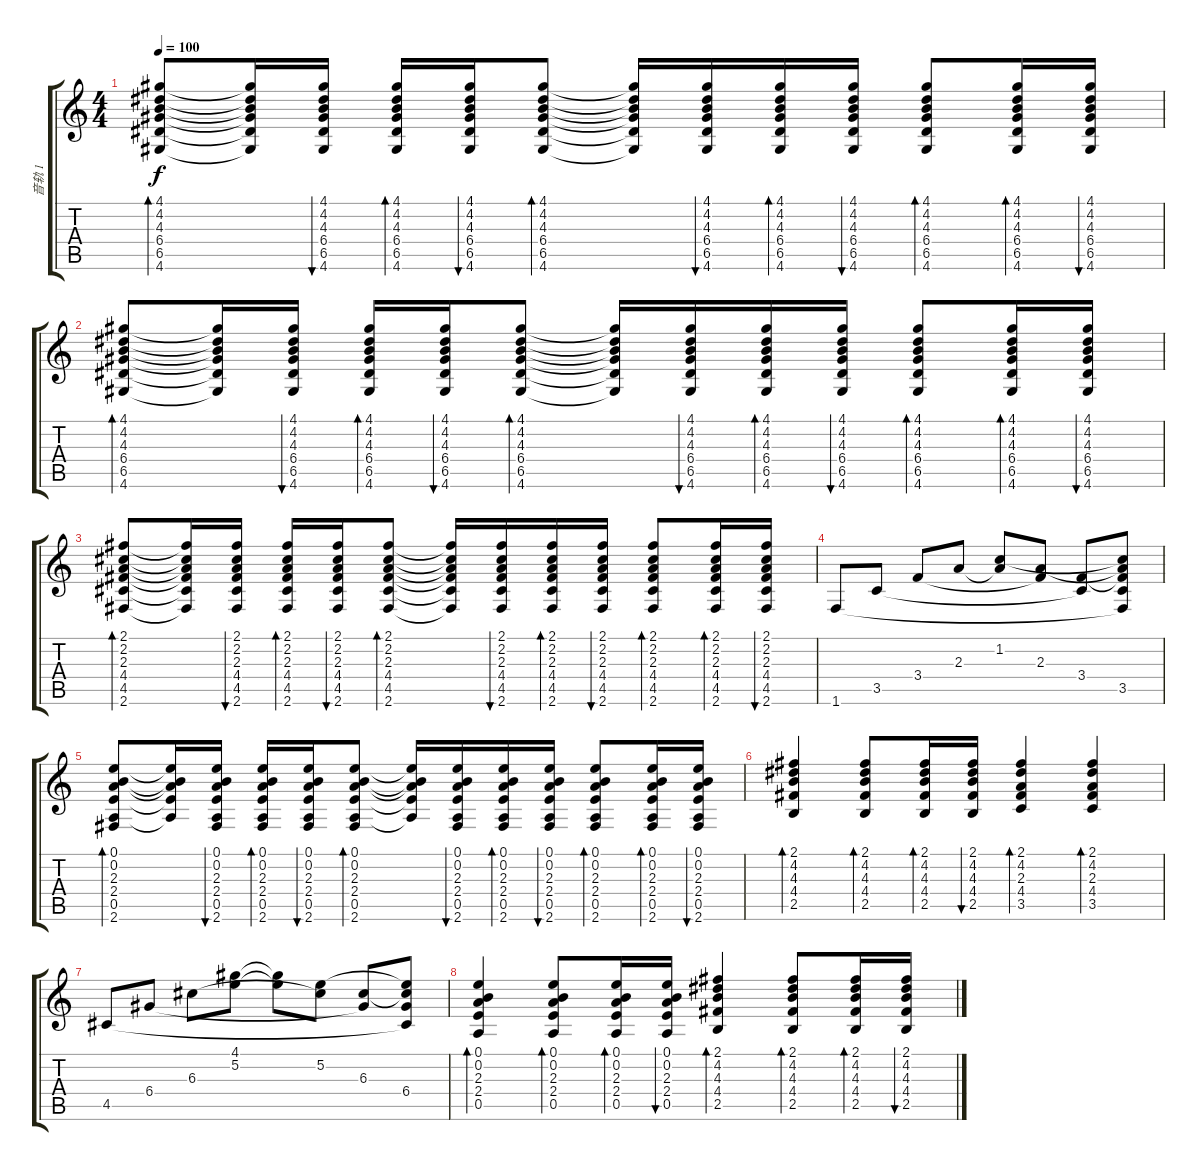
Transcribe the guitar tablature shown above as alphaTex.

\track ("音轨 1" "音轨 1") {instrument acousticguitarsteel}
\staff {score tabs}
\tuning (E4 B3 G3 D3 A2 E2) {hide}
\ts (4 4)
\tempo 100
\clef g2
\ks c
(4.1 4.2 4.3 6.4 6.5 4.6).8{bd 30 dy f} (4.1{t} 4.2{t} 4.3{t} 6.4{t} 6.5{t} 4.6{t}).16 (4.1 4.2 4.3 6.4 6.5 4.6).16{bu 30} (4.1 4.2 4.3 6.4 6.5 4.6).16{bd 30} (4.1 4.2 4.3 6.4 6.5 4.6).16{bu 30} (4.1 4.2 4.3 6.4 6.5 4.6).8{bd 30} (4.1{t} 4.2{t} 4.3{t} 6.4{t} 6.5{t} 4.6{t}).16 (4.1 4.2 4.3 6.4 6.5 4.6).16{bu 30} (4.1 4.2 4.3 6.4 6.5 4.6).16{bd 30} (4.1 4.2 4.3 6.4 6.5 4.6).16{bu 30} (4.1 4.2 4.3 6.4 6.5 4.6).8{bd 30} (4.1 4.2 4.3 6.4 6.5 4.6).16{bd 30} (4.1 4.2 4.3 6.4 6.5 4.6).16{bu 30} |
(4.1 4.2 4.3 6.4 6.5 4.6).8{bd 30} (4.1{t} 4.2{t} 4.3{t} 6.4{t} 6.5{t} 4.6{t}).16 (4.1 4.2 4.3 6.4 6.5 4.6).16{bu 30} (4.1 4.2 4.3 6.4 6.5 4.6).16{bd 30} (4.1 4.2 4.3 6.4 6.5 4.6).16{bu 30} (4.1 4.2 4.3 6.4 6.5 4.6).8{bd 30} (4.1{t} 4.2{t} 4.3{t} 6.4{t} 6.5{t} 4.6{t}).16 (4.1 4.2 4.3 6.4 6.5 4.6).16{bu 30} (4.1 4.2 4.3 6.4 6.5 4.6).16{bd 30} (4.1 4.2 4.3 6.4 6.5 4.6).16{bu 30} (4.1 4.2 4.3 6.4 6.5 4.6).8{bd 30} (4.1 4.2 4.3 6.4 6.5 4.6).16{bd 30} (4.1 4.2 4.3 6.4 6.5 4.6).16{bu 30} |
(2.1 2.2 2.3 4.4 4.5 2.6).8{bd 30} (2.1{t} 2.2{t} 2.3{t} 4.4{t} 4.5{t} 2.6{t}).16 (2.1 2.2 2.3 4.4 4.5 2.6).16{bu 30} (2.1 2.2 2.3 4.4 4.5 2.6).16{bd 30} (2.1 2.2 2.3 4.4 4.5 2.6).16{bu 30} (2.1 2.2 2.3 4.4 4.5 2.6).8{bd 30} (2.1{t} 2.2{t} 2.3{t} 4.4{t} 4.5{t} 2.6{t}).16 (2.1 2.2 2.3 4.4 4.5 2.6).16{bu 30} (2.1 2.2 2.3 4.4 4.5 2.6).16{bd 30} (2.1 2.2 2.3 4.4 4.5 2.6).16{bu 30} (2.1 2.2 2.3 4.4 4.5 2.6).8{bd 30} (2.1 2.2 2.3 4.4 4.5 2.6).16{bd 30} (2.1 2.2 2.3 4.4 4.5 2.6).16{bu 30} |
1.6.8 3.5.8 3.4.8 2.3.8 (1.2 2.3{t}).8 (2.3 3.4{t}).8 (3.4 3.5{t}).8 (1.2{t} 2.3{t} 3.4{t} 3.5 1.6{t}).8 |
(0.1 0.2 2.3 2.4 0.5 2.6).8{bd 30} (0.1{t} 0.2{t} 2.3{t} 2.4{t} 0.5{t}).16 (0.1 0.2 2.3 2.4 0.5 2.6).16{bu 30} (0.1 0.2 2.3 2.4 0.5 2.6).16{bd 30} (0.1 0.2 2.3 2.4 0.5 2.6).16{bu 30} (0.1 0.2 2.3 2.4 0.5 2.6).8{bd 30} (0.1{t} 0.2{t} 2.3{t} 2.4{t} 0.5{t}).16 (0.1 0.2 2.3 2.4 0.5 2.6).16{bu 30} (0.1 0.2 2.3 2.4 0.5 2.6).16{bd 30} (0.1 0.2 2.3 2.4 0.5 2.6).16{bu 30} (0.1 0.2 2.3 2.4 0.5 2.6).8{bd 30} (0.1 0.2 2.3 2.4 0.5 2.6).16{bd 30} (0.1 0.2 2.3 2.4 0.5 2.6).16{bu 30} |
(2.1 4.2 4.3 4.4 2.5).4{bd 30} (2.1 4.2 4.3 4.4 2.5).8{bd 30} (2.1 4.2 4.3 4.4 2.5).16{bd 30} (2.1 4.2 4.3 4.4 2.5).16{bu 30} (2.1 4.2 2.3 4.4 3.5).4{bd 30} (2.1 4.2 2.3 4.4 3.5).4{bd 30} |
4.5.8 6.4.8 6.3.8 (4.1 5.2).8 (4.1{t} 5.2{t}).8 (5.2 6.3{t}).8 (6.3 6.4{t}).8 (5.2{t} 6.3{t} 6.4 4.5{t}).8 |
(0.1 0.2 2.3 2.4 0.5).4{bd 30} (0.1 0.2 2.3 2.4 0.5).8{bd 30} (0.1 0.2 2.3 2.4 0.5).16{bd 30} (0.1 0.2 2.3 2.4 0.5).16{bu 30} (2.1 4.2 4.3 4.4 2.5).4{bd 30} (2.1 4.2 4.3 4.4 2.5).8{bd 30} (2.1 4.2 4.3 4.4 2.5).16{bd 30} (2.1 4.2 4.3 4.4 2.5).16{bu 30}
